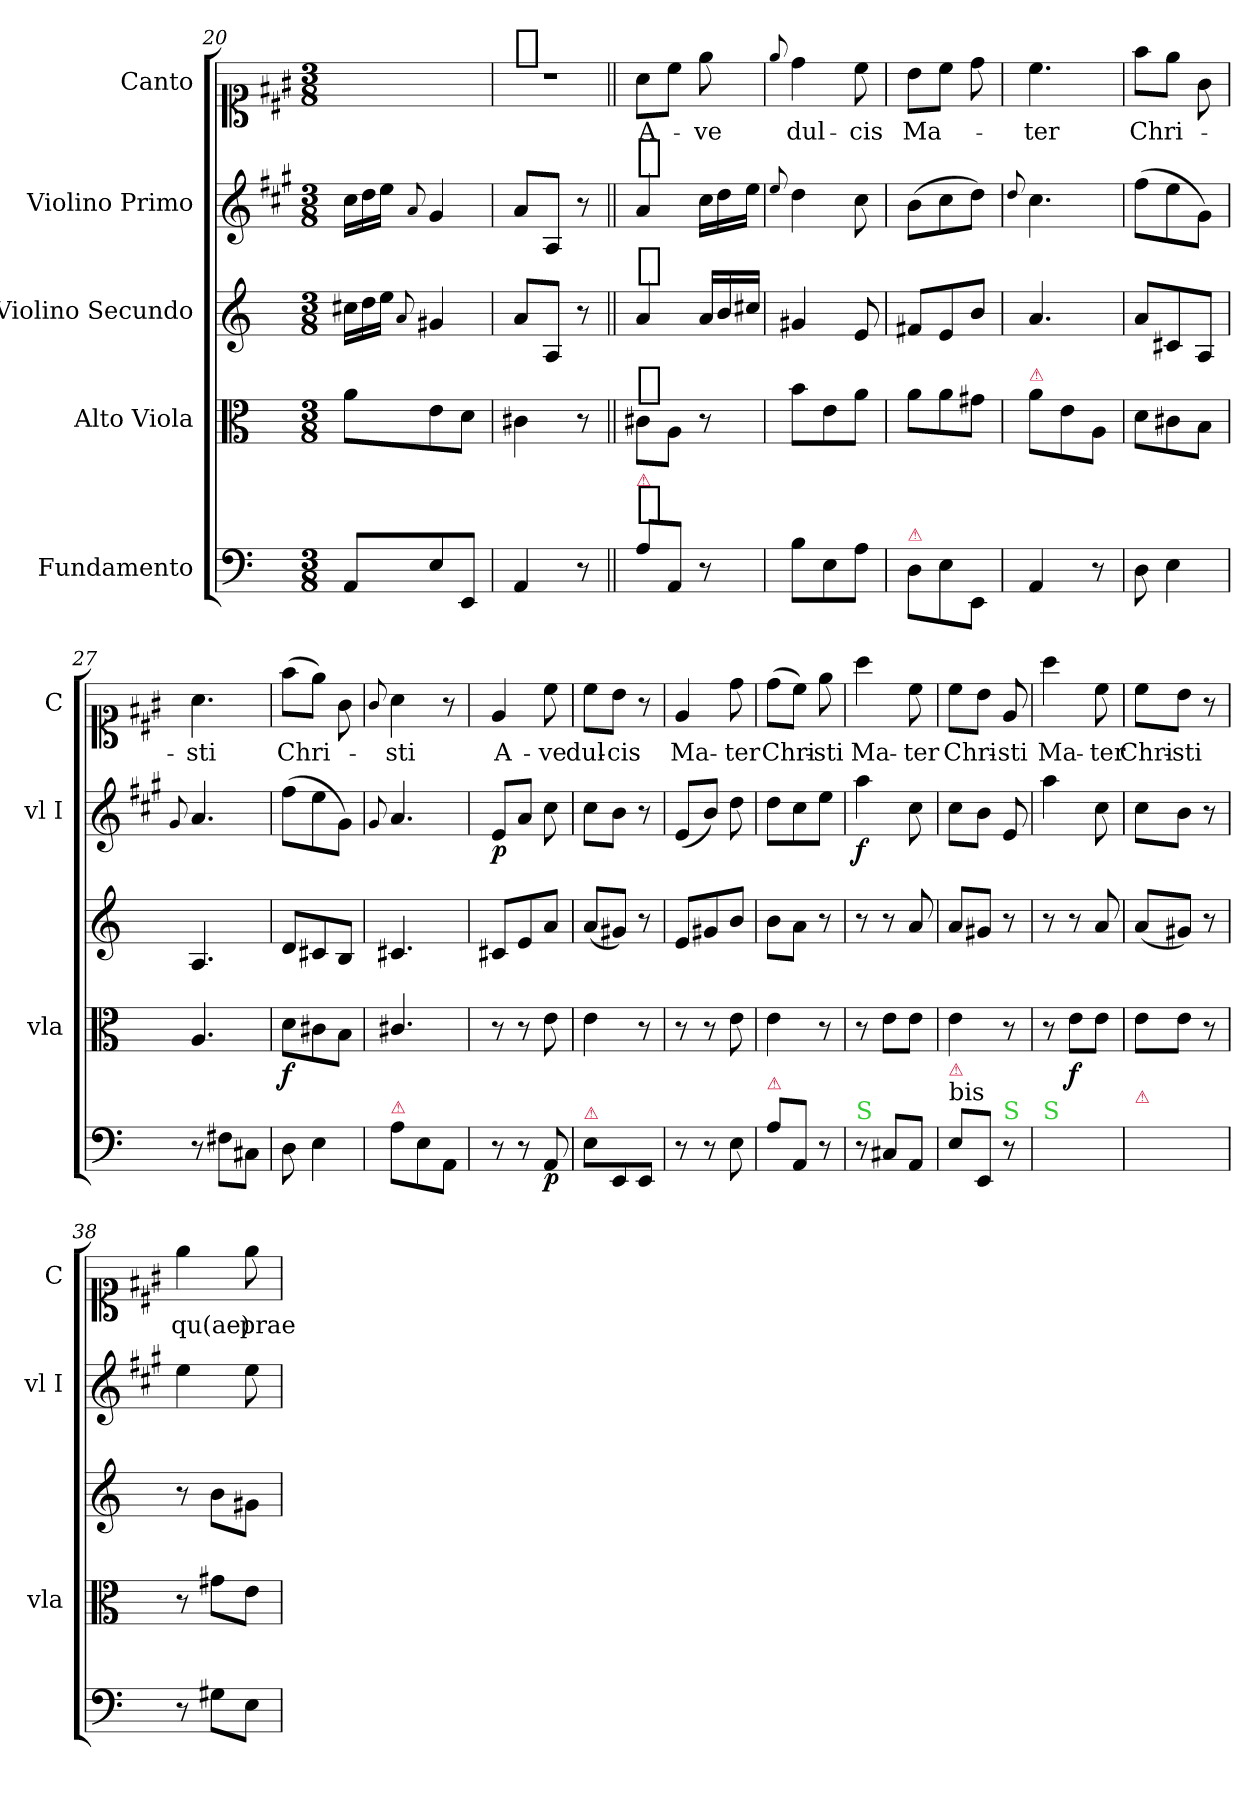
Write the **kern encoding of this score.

**kern	**dynam	**kern	**dynam	**kern	**dynam	**kern	**dynam	**kern	**text
*part5	*part5	*part4	*part4	*part3	*part3	*part2	*part2	*part1	*part1
*staff5	*staff5	*staff4	*staff4	*staff3	*staff3	*staff2	*staff2	*staff1	*staff1
*I"Fundamento	*	*I"Alto Viola	*	*I"Violino Secundo	*	*I"Violino Primo	*	*I"Canto	*
*	*	*I'vla	*	*	*	*I'vl I	*	*I'C	*
*clefF4	*	*clefC3	*	*clefG2	*	*clefG2	*	*clefC1	*
*	*	*	*	*	*	*k[f#c#g#]	*	*k[f#c#g#]	*
*M3/8	*	*M3/8	*	*M3/8	*	*M3/8	*	*M3/8	*
*	*	*	*	*Xtuplet	*	*Xtuplet	*	*	*
=20	=20	=20	=20	=20	=20	=20	=20	=20	=20
8AA/L	.	8a\L	.	24cc#\LL	.	24cc#\LL	.	4.ryy	.
.	.	.	.	24dd\	.	24dd\	.	.	.
.	.	.	.	24ee\JJ	.	24ee\JJ	.	.	.
.	.	.	.	8qqa/	.	8qqa/	.	.	.
8E/	.	8e\	.	4g#/	.	4g#/	.	.	.
8EE/J	.	8d\J	.	.	.	.	.	.	.
=21	=21	=21	=21	=21	=21	=21	=21	=21	=21
!	!	!	!	!	!	!	!	!LO:TX:a:t=[segno]	!
4AA/	.	4c#\	.	8a/L	.	8a/L	.	4.r	.
.	.	.	.	8A/J	.	8A/J	.	.	.
8r	.	8r	.	8r	.	8r	.	.	.
=22||	=22||	=22||	=22||	=22||	=22||	=22||	=22||	=22||	=22||
!	!	!	!	!	!	!LO:TX:a:t=[segno]	!	!	!
!	!	!	!	!LO:TX:a:t=[segno]	!	!	!	!	!
!	!	!LO:TX:a:t=[segno]	!	!	!	!	!	!	!
!LO:TX:a:t=[segno]	!	!	!	!	!	!	!	!	!
!LO:TX:a:color=crimson:t=⚠	!	!	!	!	!	!	!	!	!
!	!	!	!	!	!	!	!LO:DY:b	!	!
8A\L	p&colon;	8c#\L	p&colon;	4a/	p&colon;	4a/	piano	8a\L	A-
8AA/J	.	8A\J	.	.	.	.	.	8cc#\J	.
8r	.	8r	.	24a/LL	.	24cc#\LL	.	8ee\	-ve
.	.	.	.	24b/	.	24dd\	.	.	.
.	.	.	.	24cc#/JJ	.	24ee\JJ	.	.	.
=23	=23	=23	=23	=23	=23	=23	=23	=23	=23
.	.	.	.	.	.	8qqee/	.	8qqee/	.
8B\L	.	8b\L	.	4g#/	.	4dd\	.	4dd\	dul-
8E\	.	8e\	.	.	.	.	.	.	.
8A\J	.	8a\J	.	8e/	.	8cc#\	.	8cc#\	-cis
=24	=24	=24	=24	=24	=24	=24	=24	=24	=24
!LO:TX:a:color=crimson:t=⚠	!	!	!	!	!	!	!	!	!
8D\L	.	8a\L	.	8f#/L	.	(8b\L	.	8b\L	Ma-
8E\	.	8a\	.	8e/	.	8cc#\	.	8cc#\J	.
8EE/J	.	8g#\J	.	8b/J	.	8dd\J)	.	8dd\	.
=25	=25	=25	=25	=25	=25	=25	=25	=25	=25
.	.	.	.	.	.	8qqdd/	.	.	.
!	!	!LO:TX:a:color=crimson:t=⚠	!	!	!	!	!	!	!
4AA/	.	8a\L	.	4.a/	.	4.cc#\	.	4.cc#\	-ter
.	.	8e\	.	.	.	.	.	.	.
8r	.	8A/J	.	.	.	.	.	.	.
=26	=26	=26	=26	=26	=26	=26	=26	=26	=26
8D\	.	8d\L	.	8a/L	.	(8ff#\L	.	8ff#\L	Chri-
4E\	.	8c#\	.	8c#/	.	8ee\	.	8ee\J	.
.	.	8B\J	.	8A/J	.	8g#\J)	.	8g#\	.
=27	=27	=27	=27	=27	=27	=27	=27	=27	=27
.	.	.	.	.	.	8qqg#/	.	.	.
8r	.	4.A/	.	4.A/	.	4.a/	.	4.a\	-sti
8F#\L	.	.	.	.	.	.	.	.	.
8C#\J	.	.	.	.	.	.	.	.	.
=28	=28	=28	=28	=28	=28	=28	=28	=28	=28
!	!	!	!	!	!LO:DY:a	!	!LO:DY:b	!	!
8D\	.	8d\L	f	8d/L	for	(8ff#\L	pocofor.	(8ff#\L	Chri-
4E\	.	8c#\	.	8c#/	.	8ee\	.	8ee\J)	.
.	.	8B\J	.	8B/J	.	8g#\J)	.	8g#\	.
=29	=29	=29	=29	=29	=29	=29	=29	=29	=29
.	.	.	.	.	.	8qqg#/	.	8qqg#/	.
!LO:TX:a:color=crimson:t=⚠	!	!	!	!	!	!	!	!	!
8A\L	.	4.c#/	.	4.c#/	.	4.a/	.	4a\	-sti
8E\	.	.	.	.	.	.	.	.	.
8AA/J	.	.	.	.	.	.	.	8r	.
=30	=30	=30	=30	=30	=30	=30	=30	=30	=30
!	!	!	!	!	!LO:DY:a	!	!LO:DY:b	!	!
8r	.	8r	.	8c#/L	p&colon;	8e/L	p	4e/	A-
8r	.	8r	.	8e/	.	8a/J	.	.	.
8AA/	p.	8e\	p&colon;	8a/J	.	8cc#\	.	8cc#\	-ve
=31	=31	=31	=31	=31	=31	=31	=31	=31	=31
!LO:TX:a:color=crimson:t=⚠	!	!	!	!	!	!	!	!	!
8E\L	.	4e\	.	(8a/L	.	8cc#\L	.	8cc#\L	dul-
8EE/	.	.	.	8g#/J)	.	8b\J	.	8b\J	-cis
8EE/J	.	8r	.	8r	.	8r	.	8r	.
=32	=32	=32	=32	=32	=32	=32	=32	=32	=32
8r	.	8r	.	8e/L	.	(8e/L	.	4e/	Ma-
8r	.	8r	.	8g#/	.	8b/J)	.	.	.
8E\	.	8e\	.	8b/J	.	8dd\	.	8dd\	-ter
=33	=33	=33	=33	=33	=33	=33	=33	=33	=33
!LO:TX:a:color=crimson:t=⚠	!	!	!	!	!	!	!	!	!
8A\L	.	4e\	.	8b\L	.	8dd\L	.	(8dd\L	Chri-
8AA/J	.	.	.	8a\J	.	8cc#\	.	8cc#\J)	.
8r	.	8r	.	8r	.	8ee\J	.	8ee\	-sti
=34	=34	=34	=34	=34	=34	=34	=34	=34	=34
!LO:TX:a:color=limegreen:t=S	!	!	!	!	!	!	!	!	!
!	!	!	!	!	!	!	!LO:DY:b	!	!
8r	.	8r	.	8r	.	4aa\	f	4aa\	Ma-
8C#/L	.	8e\L	.	8r	.	.	.	.	.
8AA/J	.	8e\J	.	8a/	.	8cc#\	.	8cc#\	-ter
=35	=35	=35	=35	=35	=35	=35	=35	=35	=35
!LO:TX:a:t=bis	!	!	!	!	!	!	!	!	!
!LO:TX:a:color=crimson:t=⚠	!	!	!	!	!	!	!	!	!
8E/L	.	4e\	.	8a/L	.	8cc#\L	.	8cc#\L	Chri-
8EE/J	.	.	.	8g#/J	.	8b\J	.	8b\J	.
!LO:TX:a:color=limegreen:t=S	!	!	!	!	!	!	!	!	!
8r	.	8r	.	8r	.	8e/	.	8e/	-sti
=36	=36	=36	=36	=36	=36	=36	=36	=36	=36
!LO:TX:a:color=limegreen:t=S	!	!	!	!	!	!	!	!	!
!	!	!	!	!	!	!	!LO:DY:b	!	!
8ryy	.	8r	.	8r	.	4aa\	pocofor.	4aa\	Ma-
8C#/Lyy	.	8e\L	f	8r	.	.	.	.	.
8AA/Jyy	.	8e\J	.	8a/	.	8cc#\	.	8cc#\	-ter
=37	=37	=37	=37	=37	=37	=37	=37	=37	=37
!LO:TX:a:color=crimson:t=⚠	!	!	!	!	!	!	!	!	!
8E/Lyy	.	8e\L	.	(8a/L	.	8cc#\L	.	8cc#\L	Chri-
8EE/Jyy	.	8e\J	.	8g#/J)	.	8b\J	.	8b\J	-sti
8ryy	.	8r	.	8r	.	8r	.	8r	.
=38	=38	=38	=38	=38	=38	=38	=38	=38	=38
!	!	!	!	!	!	!	!LO:DY:b	!	!
8r	.	8r	.	8r	.	4ee\	piano	4ee\	qu(ae)
!	!	!	!	!	!LO:DY:a	!	!	!	!
8G#\L	p&colon;	8g#\L	.	8b\L	p&colon;	.	.	.	.
8E\J	.	8e\J	.	8g#\J	.	8ee\	.	8ee\	prae
=	=	=	=	=	=	=	=	=	=
*-	*-	*-	*-	*-	*-	*-	*-	*-	*-
